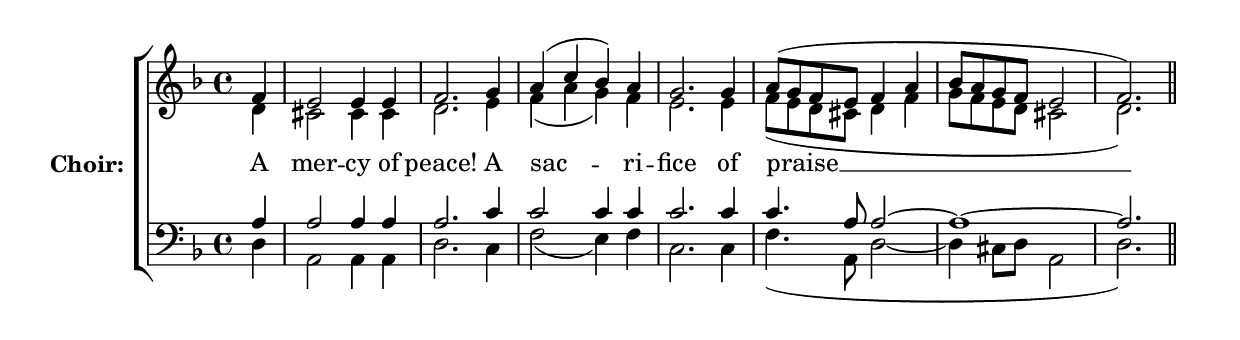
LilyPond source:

\include "global_include.ly"

sopranoVoice = \relative c'' {

}

sopranoVoice = \relative c' {
  \partial 4
  f4 e2 e4 e \bar "|" f2.
  g4 a( c bf) a \bar "|" g2.
  g4 a8[( g f e] f4 a \bar "|" bf8[ a g f] e2 \bar "|" f2.) \bar "||"
  
}

altoVoice = \relative c' {
  \partial 4
  d4 cs2 cs4 cs \bar "|" d2.
  e4 f( a g) f \bar "|" e2.
  e4 f8[( e d cs] d4 f \bar "|" g8[ f e d] cs2 \bar "|" d2.) \bar "||"
  
}

tenorVoice = \relative c' {
  a4
  a2 a4 a
  a2. c4
  c2 c4 c
  c2. c4
  c4. a8 a2~
  a1~
  a2.
}

bassVoice = \relative c {
  d4 a2 a4 a d2.
  c4 f2( e4) f4 c2.
  c4 f4.( a,8 d2~ d4 cs8[ d] a2 d2.)
}

words = \lyricmode {
  A mer -- cy of peace! A sac -- ri -- fice of praise __
}

\include "global_score_metered.ly"
